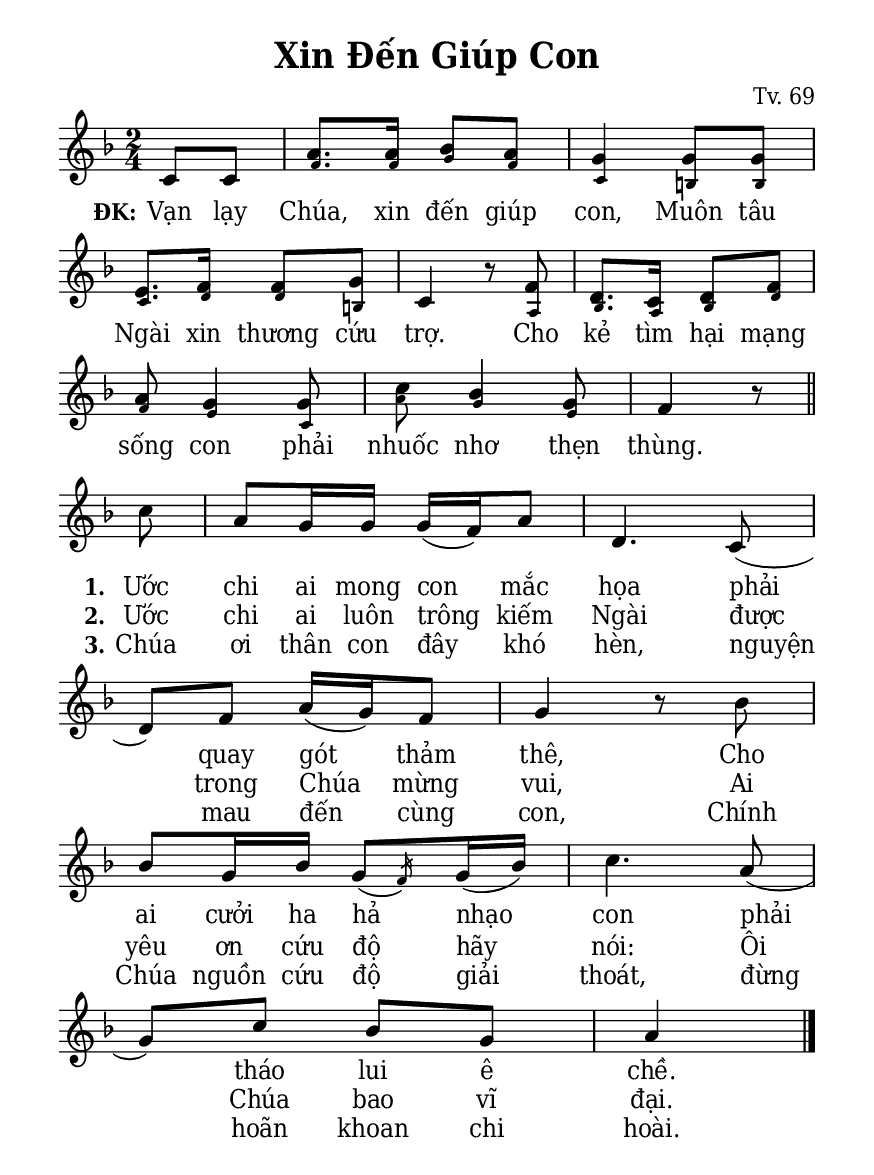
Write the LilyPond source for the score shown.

% Cài đặt chung\
\version "2.22.1"
\include "english.ly"

\header {
  title = "Xin Đến Giúp Con"
  composer = "Tv. 69"
  %arranger = "Lm. Kim Long"
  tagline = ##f
}

% Nhạc phiên khúc
nhacPhienKhucSop = \relative c' {
  \partial 4 c8 c |
  a'8. a16 bf8 a |
  g4 g8 g |
  e8. f16 f8 g |
  c,4 r8 f |
  d8. c16 d8 f |
  a g4 g8 |
  c bf4 g8 |
  f4 r8 \bar "||" \break
  
  c' |
  a g16 g g (f) a8 |
  d,4. c8 ( |
  d) f a16 (g) f8 |
  g4 r8 bf |
  bf g16 bf
  \afterGrace g8 ({
    \override Flag.stroke-style = #"grace"
    f16)}
  \revert Flag.stroke-style
  g (bf) |
  c4. a8 ( |
  g) c bf g |
  a4 \bar "|."
}

nhacPhienKhucAlto = \relative c' {
  c8 c |
  f8. f16 g8 f |
  c4 b!8 b |
  c8. d16 d8 b! |
  c4 r8 a |
  bf8. a16 bf8 d |
  f e4 c8 |
  a' g4 e8 |
  f4 r8
}

% Lời phiên khúc
loiPhienKhucSop = \lyrics {
  \set stanza = "ĐK:"
  Vạn lạy Chúa, xin đến giúp con,
  Muôn tâu Ngài xin thương cứu trợ.
  Cho kẻ tìm hại mạng sống con phải nhuốc nhơ thẹn thùng.
  <<
    {
      \set stanza = "1."
      Ước chi ai mong con mắc họa
      phải quay gót thảm thê,
      Cho ai cưởi ha hả nhạo con
      phải tháo lui ê chề.
    }
    \new Lyrics {
	    \set associatedVoice = "beSop"
	    \set stanza = "2."
	    Ước chi ai luôn trông kiếm Ngài
	    được trong Chúa mừng vui,
	    Ai yêu ơn cứu độ hãy nói:
	    Ôi Chúa bao vĩ đại.
    }
    \new Lyrics {
	    \set associatedVoice = "beSop"
	    \set stanza = "3."
	    Chúa ơi thân con đây khó hèn,
	    nguyện mau đến cùng con,
	    Chính Chúa nguồn cứu độ giải thoát,
	    đừng hoãn khoan chi hoài.
    }
  >>
}

% Dàn trang
\paper {
  #(set-paper-size "a5")
  top-margin = 10\mm
  bottom-margin = 10\mm
  left-margin = 10\mm
  right-margin = 10\mm
  indent = #0
  #(define fonts
	 (make-pango-font-tree "Deja Vu Serif Condensed"
	 		       "Deja Vu Serif Condensed"
			       "Deja Vu Serif Condensed"
			       (/ 20 20)))
  print-page-number = ##f
  page-count = #1
}

TongNhip = {
  \key f \major \time 2/4
  \set Timing.beamExceptions = #'()
  \set Timing.baseMoment = #(ly:make-moment 1/4)
}

% Đổi kích thước nốt cho bè phụ
notBePhu =
#(define-music-function (font-size music) (number? ly:music?)
   (for-some-music
     (lambda (m)
       (if (music-is-of-type? m 'rhythmic-event)
           (begin
             (set! (ly:music-property m 'tweaks)
                   (cons `(font-size . ,font-size)
                         (ly:music-property m 'tweaks)))
             #t)
           #f))
     music)
   music)

\score {
  \new ChoirStaff <<
    \new Staff \with {
        \consists "Merge_rests_engraver"
        printPartCombineTexts = ##f
      }
      <<
      \new Voice \TongNhip \partCombine 
        \nhacPhienKhucSop
        \notBePhu -3 { \nhacPhienKhucAlto }
      \new NullVoice = beSop \nhacPhienKhucSop
      \new Lyrics \lyricsto beSop \loiPhienKhucSop
      >>
  >>
  \layout {
    %\override Staff.TimeSignature.transparent = ##t
    \override Lyrics.LyricSpace.minimum-distance = #1.5
    \override Score.BarNumber.break-visibility = ##(#f #f #f)
    \override Score.SpacingSpanner.uniform-stretching = ##t
  } 
}
